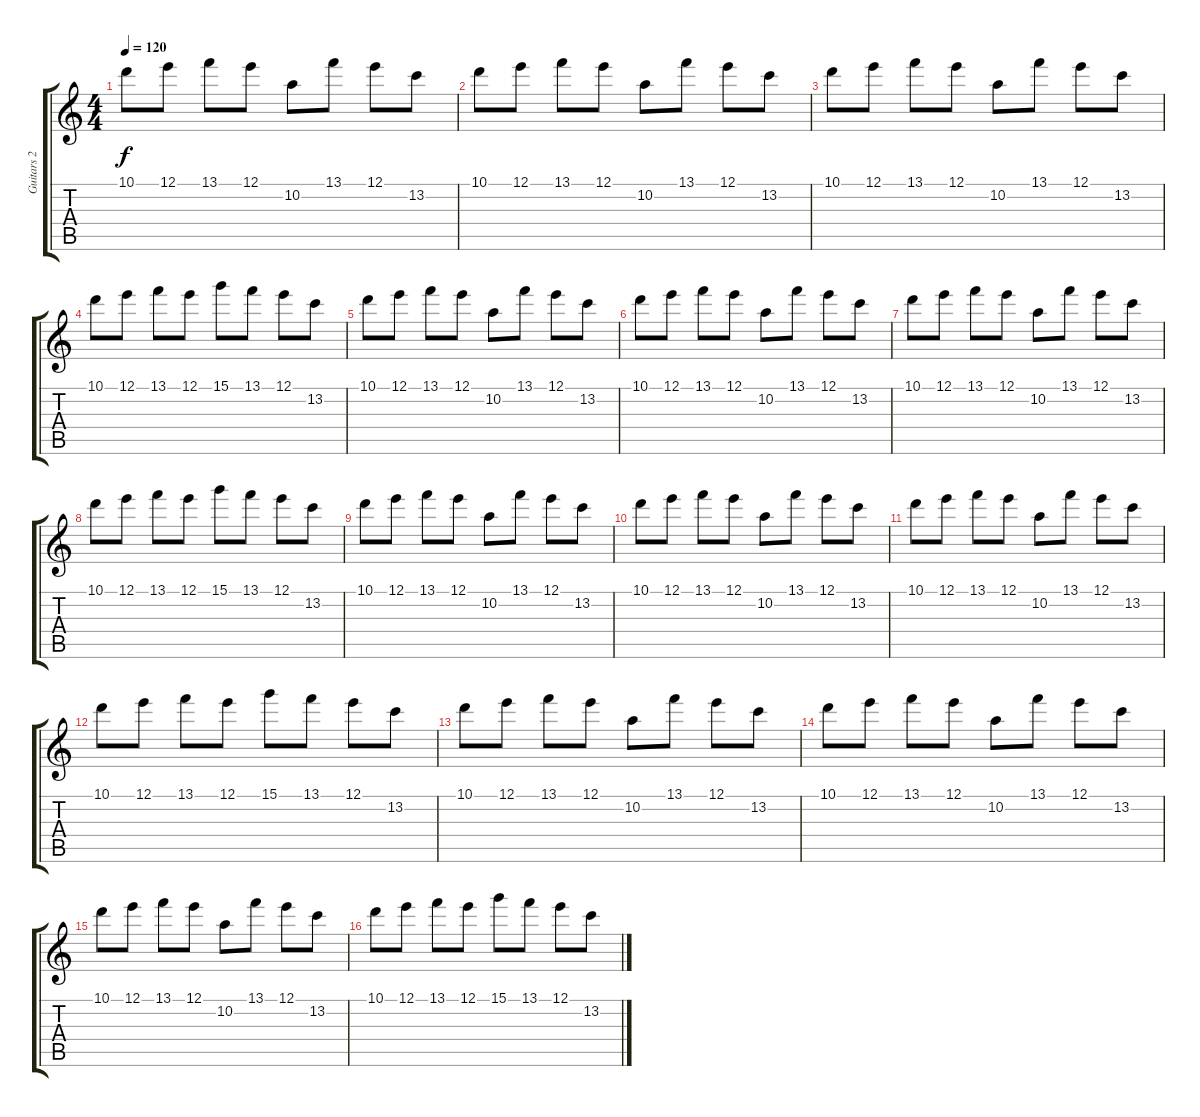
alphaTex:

\track ("Guitars 2" "Guitars 2") {instrument electricguitarjazz}
\staff {score tabs}
\tuning (E4 B3 G3 D3 A2 E2) {hide}
\ts (4 4)
\tempo 120
\clef g2
\ks c
10.1.8{dy f volume 16 instrument acousticgrandpiano} 12.1.8 13.1.8 12.1.8 10.2.8 13.1.8 12.1.8 13.2.8 |
10.1.8 12.1.8 13.1.8 12.1.8 10.2.8 13.1.8 12.1.8 13.2.8 |
10.1.8 12.1.8 13.1.8 12.1.8 10.2.8 13.1.8 12.1.8 13.2.8 |
10.1.8 12.1.8 13.1.8 12.1.8 15.1.8 13.1.8 12.1.8 13.2.8 |
10.1.8{volume 16 instrument acousticgrandpiano} 12.1.8 13.1.8 12.1.8 10.2.8 13.1.8 12.1.8 13.2.8 |
10.1.8 12.1.8 13.1.8 12.1.8 10.2.8 13.1.8 12.1.8 13.2.8 |
10.1.8 12.1.8 13.1.8 12.1.8 10.2.8 13.1.8 12.1.8 13.2.8 |
10.1.8 12.1.8 13.1.8 12.1.8 15.1.8 13.1.8 12.1.8 13.2.8 |
10.1.8 12.1.8 13.1.8 12.1.8 10.2.8 13.1.8 12.1.8 13.2.8 |
10.1.8 12.1.8 13.1.8 12.1.8 10.2.8 13.1.8 12.1.8 13.2.8 |
10.1.8 12.1.8 13.1.8 12.1.8 10.2.8 13.1.8 12.1.8 13.2.8 |
10.1.8 12.1.8 13.1.8 12.1.8 15.1.8 13.1.8 12.1.8 13.2.8 |
10.1.8 12.1.8 13.1.8 12.1.8 10.2.8 13.1.8 12.1.8 13.2.8 |
10.1.8 12.1.8 13.1.8 12.1.8 10.2.8 13.1.8 12.1.8 13.2.8 |
10.1.8 12.1.8 13.1.8 12.1.8 10.2.8 13.1.8 12.1.8 13.2.8 |
10.1.8 12.1.8 13.1.8 12.1.8 15.1.8 13.1.8 12.1.8 13.2.8
